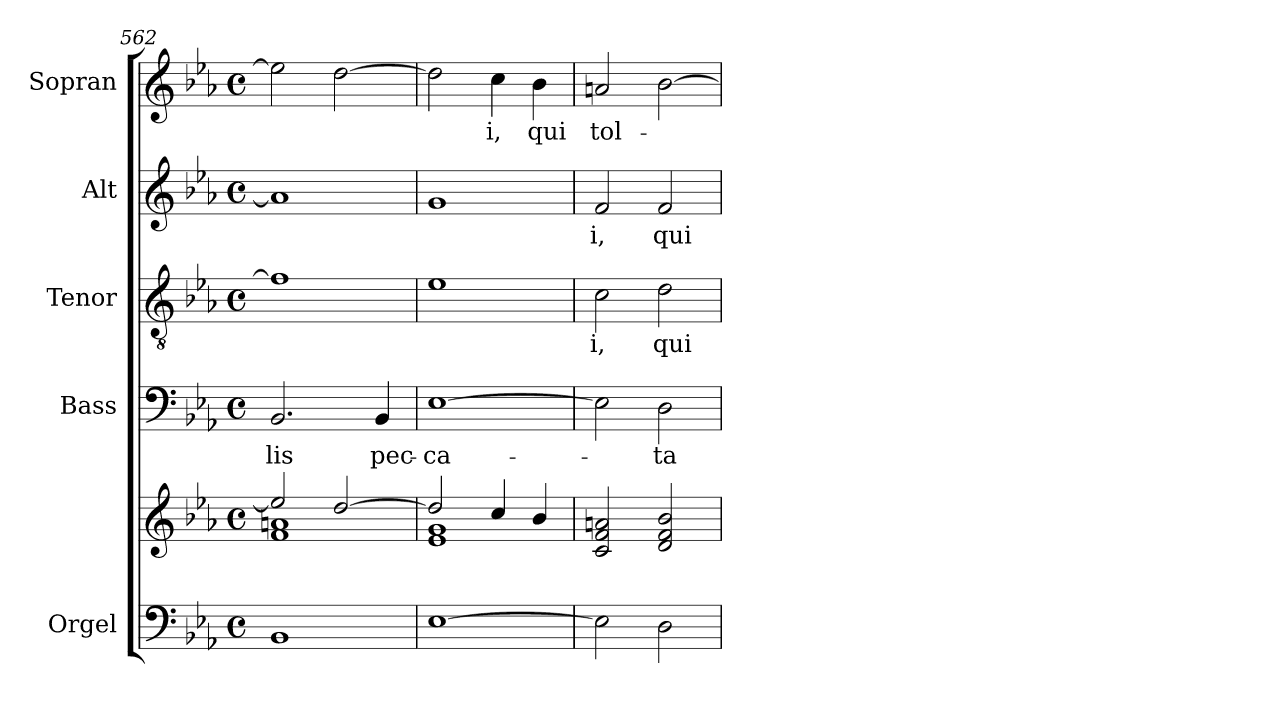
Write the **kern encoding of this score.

**kern	**kern	**kern	**text	**kern	**text	**kern	**text	**kern	**text
*part5	*part5	*part4	*part4	*part3	*part3	*part2	*part2	*part1	*part1
*staff6	*staff5	*staff4	*staff4	*staff3	*staff3	*staff2	*staff2	*staff1	*staff1
*I"Orgel	*	*I"Bass	*	*I"Tenor	*	*I"Alt	*	*I"Sopran	*
*I'Org.	*	*I'B.	*	*I'T.	*	*I'A.	*	*I'S.	*
*clefF4	*clefG2	*clefF4	*	*clefGv2	*	*clefG2	*	*clefG2	*
*k[b-e-a-]	*k[b-e-a-]	*k[b-e-a-]	*	*k[b-e-a-]	*	*k[b-e-a-]	*	*k[b-e-a-]	*
*E-:	*E-:	*E-:	*	*E-:	*	*E-:	*	*E-:	*
*M4/4	*M4/4	*M4/4	*	*M4/4	*	*M4/4	*	*M4/4	*
*met(c)	*met(c)	*met(c)	*	*met(c)	*	*met(c)	*	*met(c)	*
=562	=562	=562	=562	=562	=562	=562	=562	=562	=562
*	*^	*	*	*	*	*	*	*	*
!	!	!	!	!LO:LY:b	!	!	!	!	!	!
1BB-	2ee-/]	1f 1an	2.BB-/	-lis	1f]	.	1a]	.	2ee-\]	.
.	[>2dd/	.	.	.	.	.	.	.	[2dd\	.
!	!	!	!	!LO:LY:b	!	!	!	!	!	!
.	.	.	4BB-/	pec-	.	.	.	.	.	.
=563	=563	=563	=563	=563	=563	=563	=563	=563	=563	=563
!	!	!	!	!LO:LY:b	!	!	!	!	!	!
[1E-	2dd/]	1e- 1g	[1E-	-ca-	1e-	.	1g	.	2dd\]	.
!	!	!	!	!	!	!	!	!	!	!LO:LY:b
.	4cc/	.	.	.	.	.	.	.	4cc\	-i,
!	!	!	!	!	!	!	!	!	!	!LO:LY:b
.	4b-/	.	.	.	.	.	.	.	4b-\	qui
*	*v	*v	*	*	*	*	*	*	*	*
=564	=564	=564	=564	=564	=564	=564	=564	=564	=564
!	!	!	!	!	!LO:LY:b	!	!LO:LY:b	!	!LO:LY:b
2E-\]	2c/ 2f/ 2an/	2E-\]	.	2c\	-i,	2f/	-i,	2an/	tol-
!	!	!	!LO:LY:b	!	!LO:LY:b	!	!LO:LY:b	!	!
2D\	2d/ 2f/ 2b-/	2D\	-ta	2d\	qui	2f/	qui	[2b-\	.
=	=	=	=	=	=	=	=	=	=
*-	*-	*-	*-	*-	*-	*-	*-	*-	*-
